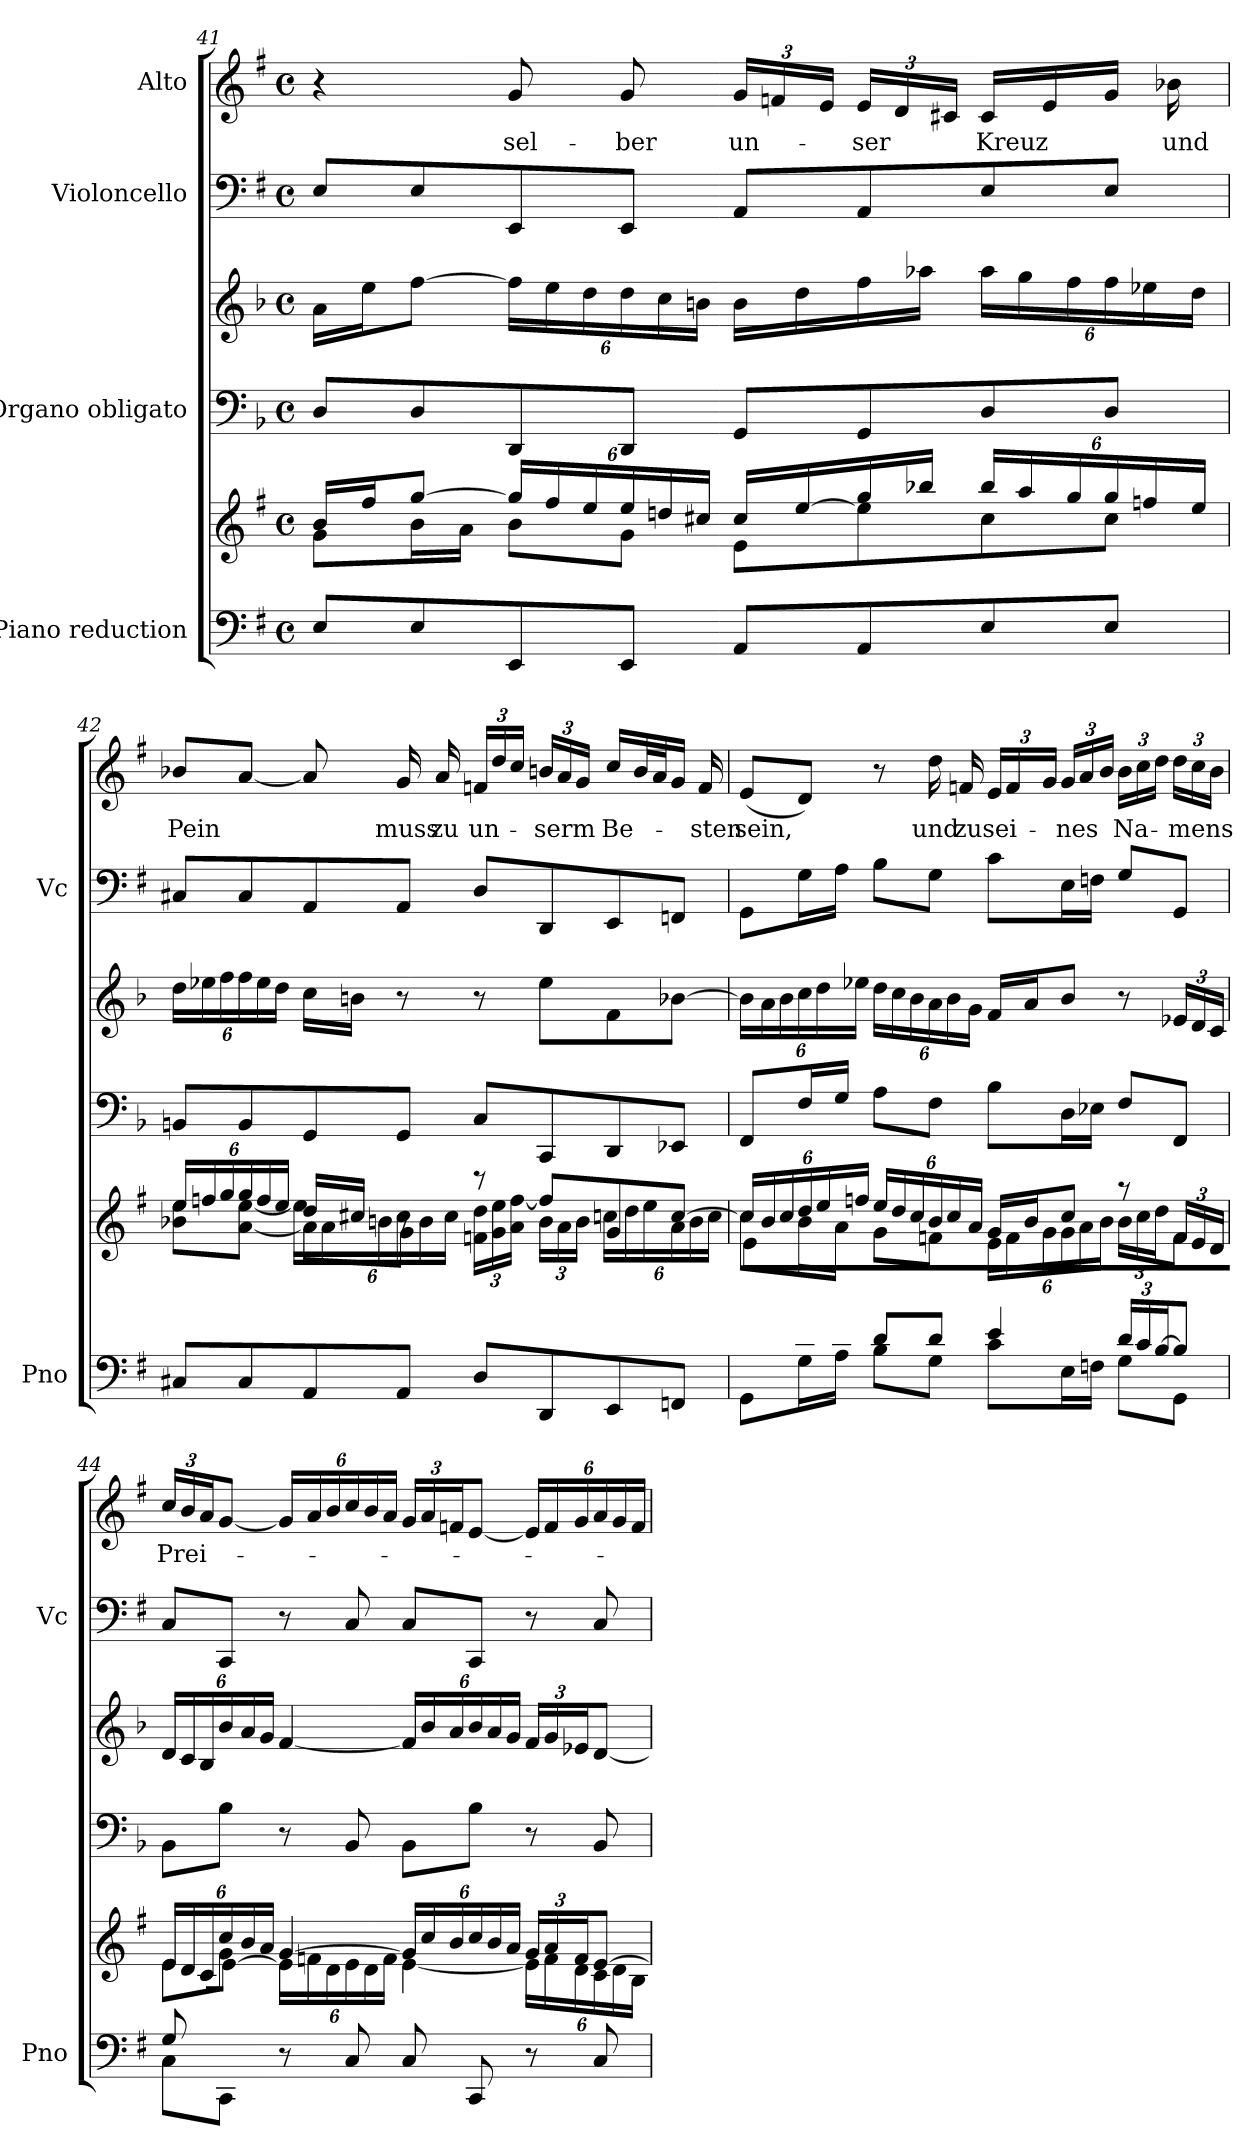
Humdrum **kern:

**kern	**kern	**kern	**kern	**kern	**kern	**text
*part4	*part4	*part3	*part3	*part2	*part1	*part1
*staff6	*staff5	*staff4	*staff3	*staff2	*staff1	*staff1
*I"Piano reduction	*	*I"Organo obligato	*	*I"Violoncello	*I"Alto	*
*I'Pno	*	*	*	*I'Vc	*	*
!!LO:LB:g=z
*clefF4	*clefG2	*clefF4	*clefG2	*clefF4	*clefG2	*
*	*	*ITrd-1c-2	*ITrd-1c-2	*	*	*
*k[f#]	*k[f#]	*k[f#]	*k[f#]	*k[f#]	*k[f#]	*
*M4/4	*M4/4	*M4/4	*M4/4	*M4/4	*M4/4	*
*met(c)	*met(c)	*met(c)	*met(c)	*met(c)	*met(c)	*
=41	=41	=41	=41	=41	=41	=41
*	*^	*	*	*	*	*
8E/L	16b/LL	8g\L	8E/L	16b\LL	8E/L	4r	.
.	16ff#/J	.	.	16ff#\J	.	.	.
8E/	[8gg/J	16b\L	8E/	[8gg\J	8E/	.	.
.	.	16a\JJ	.	.	.	.	.
!	!	!	!	!	!	!	!LO:LY:b
8EE/	24gg/LL]	8b\L	8EE/	24gg\LL]	8EE/	8g/	sel-
.	24ff#/	.	.	24ff#\	.	.	.
.	24ee/	.	.	24ee\	.	.	.
!	!	!	!	!	!	!	!LO:LY:b
8EE/J	24ee/	8g\J	8EE/J	24ee\	8EE/J	8g/	-ber
.	24ddn/	.	.	24dd\	.	.	.
.	24cc#X/JJ	.	.	24cc#X\JJ	.	.	.
*	*	*	*	*	*	*Xbrackettup	*
!	!	!	!	!	!	!	!LO:LY:b
8AA/L	16cc#/LL	8e\L	8AA/L	16cc#\LL	8AA/L	24g/LL	un-
.	.	.	.	.	.	24fn/	.
.	[<16ee/	.	.	16ee\	.	.	.
.	.	.	.	.	.	24e/JJ	.
!	!	!	!	!	!	!	!LO:LY:b
8AA/	16gg/	8ee\]	8AA/	16gg\	8AA/	24e/LL	-ser
.	.	.	.	.	.	24d/	.
.	16bb-X/JJ	.	.	16bb-X\JJ	.	.	.
.	.	.	.	.	.	24c#X/JJ	.
!	!	!	!	!	!	!	!LO:LY:b
8E/	24bb-/LL	8cc#\	8E/	24bb-\LL	8E/	16c#/LL	Kreuz
.	24aa/	.	.	24aa\	.	.	.
.	.	.	.	.	.	16e/	.
.	24gg/	.	.	24gg\	.	.	.
8E/J	24gg/	8cc#\J	8E/J	24gg\	8E/J	16g/JJ	.
.	24ffn/	.	.	24ffn\	.	.	.
!	!	!	!	!	!	!	!LO:LY:b
.	.	.	.	.	.	16b-X\	und
.	24ee/JJ	.	.	24ee\JJ	.	.	.
=42	=42	=42	=42	=42	=42	=42	=42
*	*	*^	*	*	*	*	*
!	!	!	!	!	!	!	!	!LO:LY:b
8C#X/L	24ee/LL	8b-X\ 8ee\L	4ryy	8C#X/L	24ee\LL	8C#X/L	8b-X/L	Pein
.	24ffn/	.	.	.	24ffn\	.	.	.
.	24gg/	.	.	.	24gg\	.	.	.
8C#/	24gg/	[8a\ [8ee\J	.	8C#/	24gg\	8C#/	[8a/J	.
.	24ff/	.	.	.	24ff\	.	.	.
.	24ee/JJ	.	.	.	24ee\JJ	.	.	.
8AA/	16dd/LL	24ee\LL]	8a\L]	8AA/	16dd\LL	8AA/	8a/]	.
.	.	24a\	.	.	.	.	.	.
.	16cc#X/JJ	.	.	.	16cc#X\JJ	.	.	.
.	.	24bn\	.	.	.	.	.	.
!	!	!	!	!	!	!	!	!LO:LY:b
8AA/J	8r	24cc#\	8g\J	8AA/J	8r	8AA/J	16g/	muss
.	.	24b\	.	.	.	.	.	.
!	!	!	!	!	!	!	!	!LO:LY:b
.	.	.	.	.	.	.	16a/	zu
.	.	24cc#\JJ	.	.	.	.	.	.
*	*	*Xbrackettup	*	*	*	*	*	*
!	!	!	!	!	!	!	!	!LO:LY:b
8D/L	8r	24fn\ 24dd\LL	2ryy	8D/L	8r	8D/L	24fn/LL	un-
.	.	24g\ 24ee\	.	.	.	.	24dd/	.
.	.	24a\ [>24ff\JJ	.	.	.	.	24cc/JJ	.
!	!	!	!	!	!	!	!	!LO:LY:b
8DD/	8ff/L]	24b\LL	.	8DD/	8ff\L	8DD/	24bn/LL	-serm
.	.	24a\	.	.	.	.	24a/	.
.	.	24b\JJ	.	.	.	.	24g/JJ	.
!	!	!	!	!	!	!	!	!LO:LY:b
8EE/	8g/	24ccn\LL	.	8EE/	8g\	8EE/	16cc/LL	Be-
.	.	24dd\	.	.	.	.	.	.
.	.	.	.	.	.	.	32b/L	.
.	.	24ee\	.	.	.	.	.	.
.	.	.	.	.	.	.	32a/J	.
8FFn/J	[8cc/J	24a\	.	8FFn/J	[8ccn\J	8FFn/J	16g/JJ	.
.	.	24b\	.	.	.	.	.	.
!	!	!	!	!	!	!	!	!LO:LY:b
.	.	.	.	.	.	.	16f/	-sten
.	.	24cc\JJ	.	.	.	.	.	.
!!LO:PB:g=z
=43	=43	=43	=43	=43	=43	=43	=43	=43
*^	*	*	*	*	*	*	*	*
!	!	!	!	!	!	!	!	!	!LO:LY:b
8ryy	8GG\L	24cc/LL]	8cc\L	8e\L	8GG/L	24cc\LL]	8GG\L	(8e/L	sein,
.	.	24b/	.	.	.	24b\	.	.	.
.	.	24cc/	.	.	.	24cc\	.	.	.
*	*	*brackettup	*	*	*	*	*	*	*
16d/L	16G\L	24dd/	16b\L	2..ryy	16G/L	24dd\	16G\L	8d/J)	.
.	.	24ee/	.	.	.	24ee\	.	.	.
16c/JJ	16A\JJ	.	16a\JJ	.	16A/JJ	.	16A\JJ	.	.
.	.	24ffn/JJ	.	.	.	24ffn\JJ	.	.	.
8d/L	8B\L	24ee/LL	8g\L	.	8B\L	24ee\LL	8B\L	8r	.
.	.	24dd/	.	.	.	24dd\	.	.	.
.	.	24cc/	.	.	.	24cc\	.	.	.
!	!	!	!	!	!	!	!	!	!LO:LY:b
8d/J	8G\J	24b/	8fn\J	.	8G\J	24b\	8G\J	16dd\	und
.	.	24cc/	.	.	.	24cc\	.	.	.
!	!	!	!	!	!	!	!	!	!LO:LY:b
.	.	.	.	.	.	.	.	16fn/	zu
.	.	24a/JJ	.	.	.	24a\JJ	.	.	.
*	*	*	*Xbrackettup	*	*	*	*	*	*
!	!	!	!	!	!	!	!	!	!LO:LY:b
4e/	8c\L	16g/LL	24e\LL	.	8c\L	16g/LL	8c\L	24e/LL	sei-
.	.	.	24f\	.	.	.	.	24f/	.
.	.	16b/J	.	.	.	16b/J	.	.	.
.	.	.	24g\	.	.	.	.	24g/JJ	.
!	!	!	!	!	!	!	!	!	!LO:LY:b
.	16E\L	8cc/J	24g\	.	16E\L	8cc/J	16E\L	24g/LL	-nes
.	.	.	24a\	.	.	.	.	24a/	.
.	16Fn\JJ	.	.	.	16Fn\JJ	.	16Fn\JJ	.	.
.	.	.	24b\JJ	.	.	.	.	24b/JJ	.
*Xbrackettup	*	*	*	*	*	*	*	*brackettup	*
!	!	!	!	!	!	!	!	!	!LO:LY:b
24d/LL	8G\L	8r	24b\LL	.	8G/L	8r	8G/L	24b\LL	Na-
24c/	.	.	24cc\	.	.	.	.	24cc\	.
[24B/J	.	.	24dd\J	.	.	.	.	24dd\JJ	.
*	*	*	*	*	*	*Xbrackettup	*	*	*
!	!	!	!	!	!	!	!	!	!LO:LY:b
8B/J]	8GG\J	24f/LL	8f\J	.	8GG/J	24fn/LL	8GG/J	24dd\LL	-mens
.	.	24e/	.	.	.	24e/	.	24cc\	.
.	.	24d/JJ	.	.	.	24d/JJ	.	24b\JJ	.
=44	=44	=44	=44	=44	=44	=44	=44	=44	=44
*	*	*brackettup	*	*	*	*brackettup	*	*Xbrackettup	*
!	!	!	!	!	!	!	!	!	!LO:LY:b
8G/L	8C\L	24e/LL	8e\L	8ryy	8C\L	24e/LL	8C/L	24cc/LL	Prei-
.	.	24d/	.	.	.	24d/	.	24b/	.
.	.	24c/	.	.	.	24c/	.	24a/J	.
8ryy	8CC\J	24cc/	8g\J	[8e\J	8c\J	24cc/	8CC/J	[8g/J	.
.	.	24b/	.	.	.	24b/	.	.	.
.	.	24a/JJ	.	.	.	24a/JJ	.	.	.
*	*	*	*	*	*	*	*	*brackettup	*
8r	8ryy	[4g/	24e\LL]	2.ryy	8r	[4g/	8r	24g/LL]	.
.	.	.	24fn\	.	.	.	.	24a/	.
.	.	.	24d\	.	.	.	.	24b/	.
8C/	8ryy	.	24e\	.	8C/	.	8C/	24cc/	.
.	.	.	24d\	.	.	.	.	24b/	.
.	.	.	24f\JJ	.	.	.	.	24a/JJ	.
*	*	*	*	*	*	*	*	*Xbrackettup	*
8C/L	4ryy	24g/LL]	[4e\	.	8C\L	24g/LL]	8C/L	24g/LL	.
.	.	24cc/	.	.	.	24cc/	.	24a/	.
.	.	24b/	.	.	.	24b/	.	24fn/J	.
8CC/J	.	24cc/	.	.	8c\J	24cc/	8CC/J	[8e/J	.
.	.	24b/	.	.	.	24b/	.	.	.
.	.	24a/JJ	.	.	.	24a/JJ	.	.	.
*	*	*Xbrackettup	*	*	*	*Xbrackettup	*	*brackettup	*
8r	8ryy	24g/LL	24e\LL]	.	8r	24g/LL	8r	24e/LL]	.
.	.	24a/	24f\	.	.	24a/	.	24f/	.
.	.	24f/J	24d\	.	.	24fn/J	.	24g/	.
8C/	8ryy	[8e/J	24c\	.	8C/	[8e/J	8C/	24a/	.
.	.	.	24d\	.	.	.	.	24g/	.
.	.	.	24B\JJ	.	.	.	.	24f/JJ	.
*v	*v	*	*	*	*	*	*	*	*
*	*v	*v	*v	*	*	*	*	*
=	=	=	=	=	=	=
*-	*-	*-	*-	*-	*-	*-
